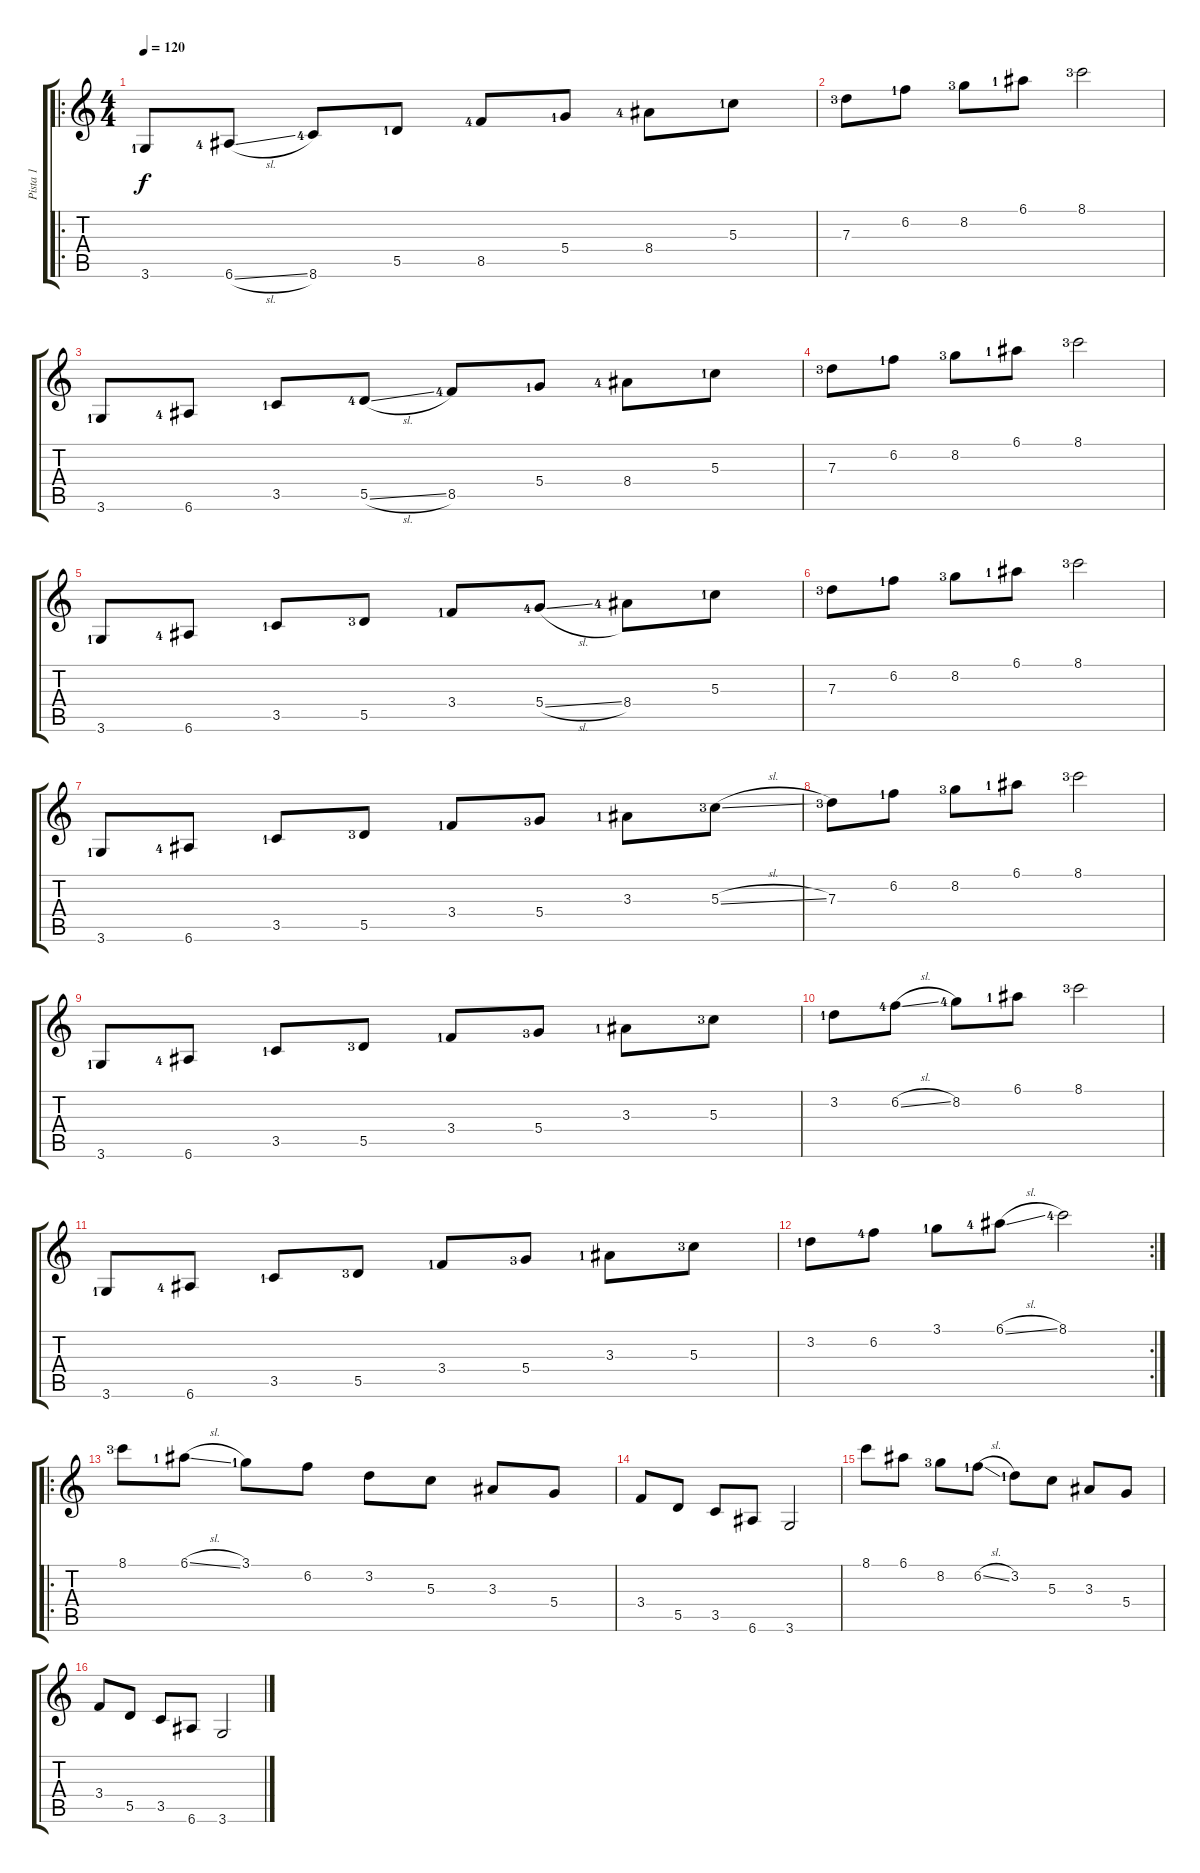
\track ("Pista 1" "Pista 1") {instrument acousticguitarsteel}
\staff {score tabs}
\tuning (E4 B3 G3 D3 A2 E2) {hide}
\ro
\ts (4 4)
\tempo 120
\clef g2
\ks c
3.6{lf 2}.8{dy f instrument acousticguitarsteel} 6.6{sl lf 5}.8 8.6{lf 5}.8 5.5{lf 2}.8 8.5{lf 5}.8 5.4{lf 2}.8 8.4{lf 5}.8 5.3{lf 2}.8 |
7.3{lf 4}.8 6.2{lf 2}.8 8.2{lf 4}.8 6.1{lf 2}.8 8.1{lf 4}.2 |
3.6{lf 2}.8 6.6{lf 5}.8 3.5{lf 2}.8 5.5{sl lf 5}.8 8.5{lf 5}.8 5.4{lf 2}.8 8.4{lf 5}.8 5.3{lf 2}.8 |
7.3{lf 4}.8 6.2{lf 2}.8 8.2{lf 4}.8 6.1{lf 2}.8 8.1{lf 4}.2 |
3.6{lf 2}.8 6.6{lf 5}.8 3.5{lf 2}.8 5.5{lf 4}.8 3.4{lf 2}.8 5.4{sl lf 5}.8 8.4{lf 5}.8 5.3{lf 2}.8 |
7.3{lf 4}.8 6.2{lf 2}.8 8.2{lf 4}.8 6.1{lf 2}.8 8.1{lf 4}.2 |
3.6{lf 2}.8 6.6{lf 5}.8 3.5{lf 2}.8 5.5{lf 4}.8 3.4{lf 2}.8 5.4{lf 4}.8 3.3{lf 2}.8 5.3{sl lf 4}.8 |
7.3{lf 4}.8 6.2{lf 2}.8 8.2{lf 4}.8 6.1{lf 2}.8 8.1{lf 4}.2 |
3.6{lf 2}.8 6.6{lf 5}.8 3.5{lf 2}.8 5.5{lf 4}.8 3.4{lf 2}.8 5.4{lf 4}.8 3.3{lf 2}.8 5.3{lf 4}.8 |
3.2{lf 2}.8 6.2{sl lf 5}.8 8.2{lf 5}.8 6.1{lf 2}.8 8.1{lf 4}.2 |
3.6{lf 2}.8 6.6{lf 5}.8 3.5{lf 2}.8 5.5{lf 4}.8 3.4{lf 2}.8 5.4{lf 4}.8 3.3{lf 2}.8 5.3{lf 4}.8 |
\rc 2
3.2{lf 2}.8 6.2{lf 5}.8 3.1{lf 2}.8 6.1{sl lf 5}.8 8.1{lf 5}.2 |
\ro
8.1{lf 4}.8 6.1{sl lf 2}.8 3.1{lf 2}.8 6.2.8 3.2.8 5.3.8 3.3.8 5.4.8 |
3.4.8 5.5.8 3.5.8 6.6.8 3.6.2 |
8.1.8 6.1.8 8.2{lf 4}.8 6.2{sl lf 2}.8 3.2{lf 2}.8 5.3.8 3.3.8 5.4.8 |
3.4.8 5.5.8 3.5.8 6.6.8 3.6.2
